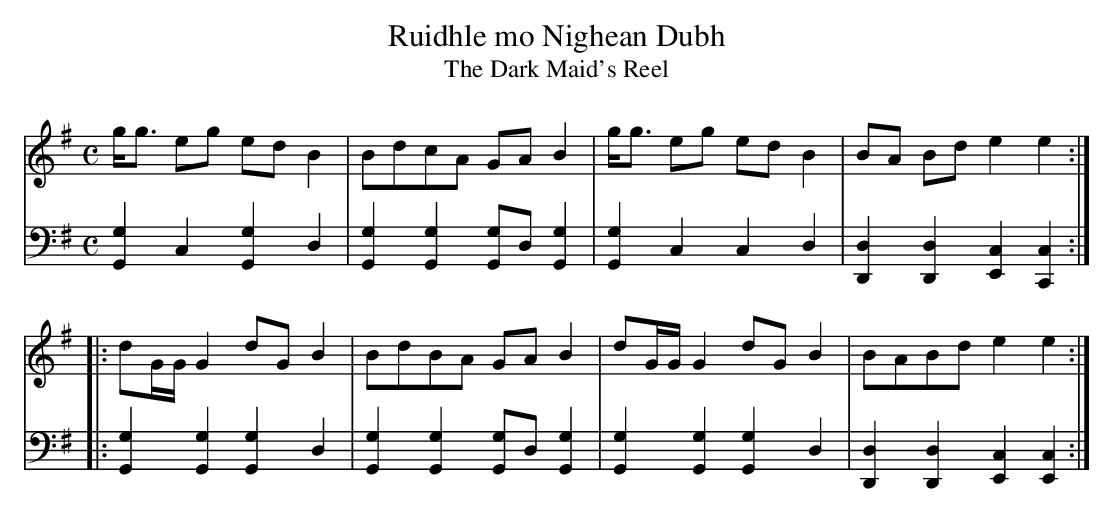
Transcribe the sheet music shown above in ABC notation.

X:1
T: Ruidhle mo Nighean Dubh
T:Dark Maid's Reel, The
M:C
L:1/8
K:G
V:1
g<g eg ed B2|BdcA GA B2|g<g eg ed B2|BA Bd e2e2:|
|:dG/G/ G2 dG B2|BdBA GA B2|dG/G/ G2 dG B2|BABd e2e2:|
V:2 cclef = bass
[G,,2G,2]C,2[G,,2G,2]D,2|[G,,2G,2][G,,2G,2][G,,G,]D, [G,,2G,2]|[G,,2G,2]C,2C,2D,2|[D,,2D,2][D,,2D,2][E,,2C,2][C,,2C,2]:|
|:[G,,2G,2][G,,2G,2][G,,2G,2]D,2|[G,,2G,2][G,,2G,2][G,,G,]D,[G,,2G,2]|[G,,2G,2][G,,2G,2][G,,2G,2]D,2|[D,,2D,2][D,,2D,2][E,,2C,2][E,,2C,2]:|
